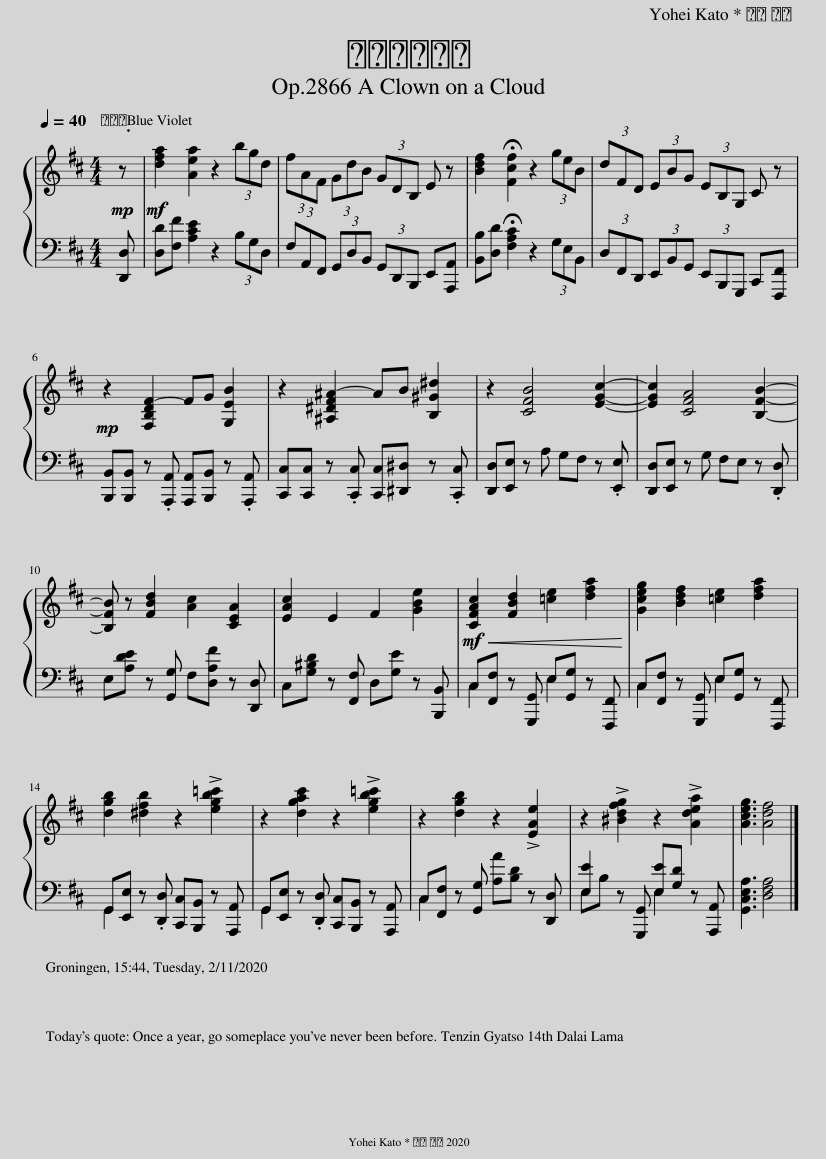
X:1
%%score { 1 | ( 2 3 ) }
L:1/8
Q:1/4=40
M:4/4
I:linebreak $
K:D
V:1 treble
V:2 bass
V:3 bass
V:1
!mp! z |!mf! [dfa]2 [Aea]2 z2 (3bgd | (3fAF (3GdB (3GDB, E z | [Bdf]2 !fermata![Fcf]2 z2 (3geB | (3dFD (3EBG (3EB,G, C z |$ %5
!mp! z2 [F,B,DF-]2 FG [G,EB]2 | z2 [^A,^DF^A-]2 AB [B,^G^d]2 | z2 [CFB]4 [EGc]2- | [EGc]2 [CFA]4 [B,FB]2- |$ [B,FB] z [FBd]2 [Ac]2 [CEA]2 | %10
 [EAc]2 E2 F2 [GBe]2 |!mf!!<(! [CFAc]2 [FBd]2 [=ce]2 [dfa]2!<)! | [Gceg]2 [Bdf]2 [=ce]2 [dfa]2 |$ [dgb]2 [^dfb]2 z2 !>![egb=c']2 | z2 [dgac']2 z2 !>![egb=c']2 | %15
 z2 [dgb]2 z2 !>![EAe]2 | z2 !>![^Bdfg]2 z2 !>![Adea]2 | [Aceg]3 [Adf]4 |] %18
V:2
 [D,,D,] | [D,D][F,F] [A,CE]2 z2 (3B,G,D, | (3F,A,,F,, (3G,,D,B,, (3G,,D,,B,,, E,,[A,,,A,,] | [B,,B,][D,D] !fermata![F,A,C]2 z2 (3G,E,B,, | (3D,F,,D,, (3E,,B,,G,, (3E,,B,,,G,,, C,,[F,,,F,,] |$ %5
 [B,,,B,,][B,,,B,,] z .[A,,,A,,] [A,,,A,,][B,,,B,,] z .[A,,,A,,] | [C,,C,][C,,C,] z .[C,,C,] [C,,C,][^D,,^D,] z .[C,,C,] | [D,,D,][E,,E,] z A, G,F, z .[E,,E,] | [D,,D,][E,,E,] z G, F,E, z .[D,,D,] |$ E,[A,DE] z [G,,G,] F,[D,A,F] z [D,,D,] | %10
 C,[G,^B,D] z [F,,F,] D,[G,E] z [B,,,B,,] | C,[F,,F,] z [G,,,G,,] E,[G,,G,] z [F,,,F,,] | C,[F,,F,] z [G,,,G,,] E,[G,,G,] z [F,,,F,,] |$ G,,[E,,E,] z .[D,,D,] [C,,C,][B,,,B,,] z [A,,,A,,] | G,,[E,,E,] z .[D,,D,] [C,,C,][B,,,B,,] z [A,,,A,,] | %15
 C,[F,,F,] z [G,,G,] [A,A][B,D] z [D,,D,] | E,B, z [G,,,G,,] [E,E][G,D] z [A,,,A,,] | [G,,C,E,A,]3 [D,F,A,]4 |] %18
V:3
 x | x8 | x8 | x8 | x8 |$ %5
 x8 | x8 | x8 | x8 |$ x8 | %10
 x8 | C,2 x2 E,2 x2 | C,2 x2 E,2 x2 |$ G,,2 x6 | G,,2 x6 | %15
 C,2 x6 | [E,E]2 x2 E,2 x2 | x7 |] %18
